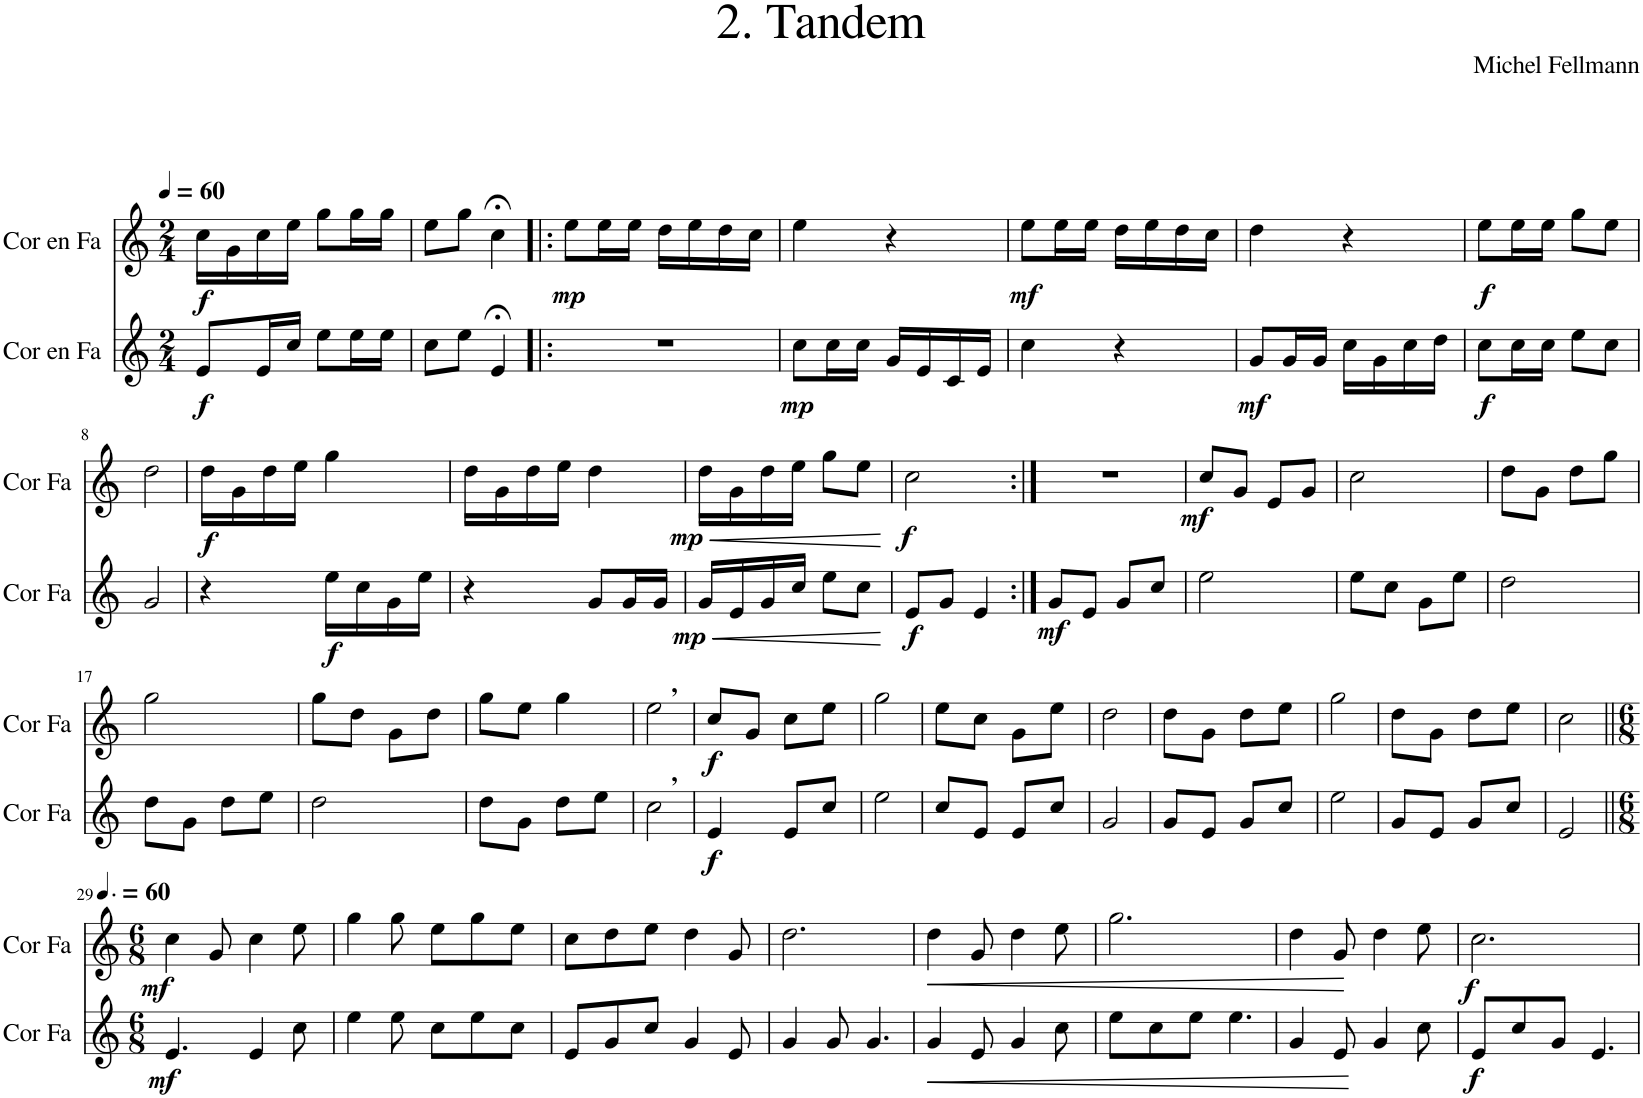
**kern	**dynam	**kern	**dynam
*part2	*part2	*part1	*part1
*staff2	*staff2	*staff1	*staff1
*I"Cor en Fa	*	*I"Cor en Fa	*
*I'Cor Fa	*	*I'Cor Fa	*
*clefG2	*	*clefG2	*
*Trd4c7	*	*Trd4c7	*
*k[]	*	*k[]	*
*M2/4	*	*M2/4	*
*MM60	*	*MM60	*
=1	=1	=1	=1
!	!LO:DY:b	!	!LO:DY:b
8e/L	f	16cc\LL	f
.	.	16g\	.
16e/L	.	16cc\	.
16cc/JJ	.	16ee\JJ	.
8ee\L	.	8gg\L	.
16ee\L	.	16gg\L	.
16ee\JJ	.	16gg\JJ	.
=2	=2	=2	=2
8cc\L	.	8ee\L	.
8ee\J	.	8gg\J	.
4e;</	.	4cc;<\	.
=3!|:	=3!|:	=3!|:	=3!|:
!	!	!	!LO:DY:b
2r	.	8ee\L	mp
.	.	16ee\L	.
.	.	16ee\JJ	.
.	.	16dd\LL	.
.	.	16ee\	.
.	.	16dd\	.
.	.	16cc\JJ	.
=4	=4	=4	=4
!	!LO:DY:b	!	!
8cc\L	mp	4ee\	.
16cc\L	.	.	.
16cc\JJ	.	.	.
16g/LL	.	4r	.
16e/	.	.	.
16c/	.	.	.
16e/JJ	.	.	.
=5	=5	=5	=5
!	!	!	!LO:DY:b
4cc\	.	8ee\L	mf
.	.	16ee\L	.
.	.	16ee\JJ	.
4r	.	16dd\LL	.
.	.	16ee\	.
.	.	16dd\	.
.	.	16cc\JJ	.
=6	=6	=6	=6
!	!LO:DY:b	!	!
8g/L	mf	4dd\	.
16g/L	.	.	.
16g/JJ	.	.	.
16cc\LL	.	4r	.
16g\	.	.	.
16cc\	.	.	.
16dd\JJ	.	.	.
=7	=7	=7	=7
!	!LO:DY:b	!	!LO:DY:b
8cc\L	f	8ee\L	f
16cc\L	.	16ee\L	.
16cc\JJ	.	16ee\JJ	.
8ee\L	.	8gg\L	.
8cc\J	.	8ee\J	.
!!LO:LB:g=z
=8	=8	=8	=8
2g/	.	2dd\	.
=9	=9	=9	=9
!	!	!	!LO:DY:b
4r	.	16dd\LL	f
.	.	16g\	.
.	.	16dd\	.
.	.	16ee\JJ	.
!	!LO:DY:b	!	!
16ee\LL	f	4gg\	.
16cc\	.	.	.
16g\	.	.	.
16ee\JJ	.	.	.
=10	=10	=10	=10
4r	.	16dd\LL	.
.	.	16g\	.
.	.	16dd\	.
.	.	16ee\JJ	.
8g/L	.	4dd\	.
16g/L	.	.	.
16g/JJ	.	.	.
=11	=11	=11	=11
!	!LO:HP:b	!	!LO:HP:b
!	!LO:DY:n=1:b	!	!LO:DY:n=1:b
16g/LL	< mp	16dd\LL	< mp
16e/	.	16g\	.
16g/	.	16dd\	.
16cc/JJ	.	16ee\JJ	.
8ee\L	.	8gg\L	.
8cc\J	.	8ee\J	.
.	[	.	[
=12	=12	=12	=12
!	!LO:DY:b	!	!LO:DY:b
8e/L	f	2cc\	f
8g/J	.	.	.
4e/	.	.	.
=13:|!	=13:|!	=13:|!	=13:|!
!	!LO:DY:b	!	!
8g/L	mf	2r	.
8e/J	.	.	.
8g/L	.	.	.
8cc/J	.	.	.
=14	=14	=14	=14
!	!	!	!LO:DY:b
2ee\	.	8cc/L	mf
.	.	8g/J	.
.	.	8e/L	.
.	.	8g/J	.
=15	=15	=15	=15
8ee\L	.	2cc\	.
8cc\J	.	.	.
8g\L	.	.	.
8ee\J	.	.	.
=16	=16	=16	=16
2dd\	.	8dd\L	.
.	.	8g\J	.
.	.	8dd\L	.
.	.	8gg\J	.
!!LO:LB:g=z
=17	=17	=17	=17
8dd\L	.	2gg\	.
8g\J	.	.	.
8dd\L	.	.	.
8ee\J	.	.	.
=18	=18	=18	=18
2dd\	.	8gg\L	.
.	.	8dd\J	.
.	.	8g\L	.
.	.	8dd\J	.
=19	=19	=19	=19
8dd\L	.	8gg\L	.
8g\J	.	8ee\J	.
8dd\L	.	4gg\	.
8ee\J	.	.	.
=20	=20	=20	=20
!	!	!LO:TX:a:B:t=,	!
!LO:TX:a:B:t=,	!	!	!
2cc\	.	2ee\	.
=21	=21	=21	=21
!	!LO:DY:b	!	!LO:DY:b
4e/	f	8cc/L	f
.	.	8g/J	.
8e/L	.	8cc\L	.
8cc/J	.	8ee\J	.
=22	=22	=22	=22
2ee\	.	2gg\	.
=23	=23	=23	=23
8cc/L	.	8ee\L	.
8e/J	.	8cc\J	.
8e/L	.	8g\L	.
8cc/J	.	8ee\J	.
=24	=24	=24	=24
2g/	.	2dd\	.
=25	=25	=25	=25
8g/L	.	8dd\L	.
8e/J	.	8g\J	.
8g/L	.	8dd\L	.
8cc/J	.	8ee\J	.
=26	=26	=26	=26
2ee\	.	2gg\	.
=27	=27	=27	=27
8g/L	.	8dd\L	.
8e/J	.	8g\J	.
8g/L	.	8dd\L	.
8cc/J	.	8ee\J	.
=28	=28	=28	=28
2e/	.	2cc\	.
!!LO:LB:g=z
=29||	=29||	=29||	=29||
*M6/8	*	*M6/8	*
*	*	*MM90	*
!	!LO:DY:b	!	!LO:DY:b
4.e/	mf	4cc\	mf
.	.	8g/	.
4e/	.	4cc\	.
8cc\	.	8ee\	.
=30	=30	=30	=30
4ee\	.	4gg\	.
8ee\	.	8gg\	.
8cc\L	.	8ee\L	.
8ee\	.	8gg\	.
8cc\J	.	8ee\J	.
=31	=31	=31	=31
8e/L	.	8cc\L	.
8g/	.	8dd\	.
8cc/J	.	8ee\J	.
4g/	.	4dd\	.
8e/	.	8g/	.
=32	=32	=32	=32
4g/	.	2.dd\	.
8g/	.	.	.
4.g/	.	.	.
=33	=33	=33	=33
!	!LO:HP:b	!	!LO:HP:b
4g/	<	4dd\	<
8e/	.	8g/	.
4g/	.	4dd\	.
8cc\	.	8ee\	.
.	[	.	[
=34	=34	=34	=34
8ee\L	.	2.gg\	.
8cc\	.	.	.
8ee\J	.	.	.
4.ee\	.	.	.
=35	=35	=35	=35
4g/	.	4dd\	.
8e/	.	8g/	.
4g/	.	4dd\	.
8cc\	.	8ee\	.
=36	=36	=36	=36
!	!LO:DY:b	!	!LO:DY:b
8e/L	f	2.cc\	f
8cc/	.	.	.
8g/J	.	.	.
4.e/	.	.	.
=	=	=	=
*-	*-	*-	*-
